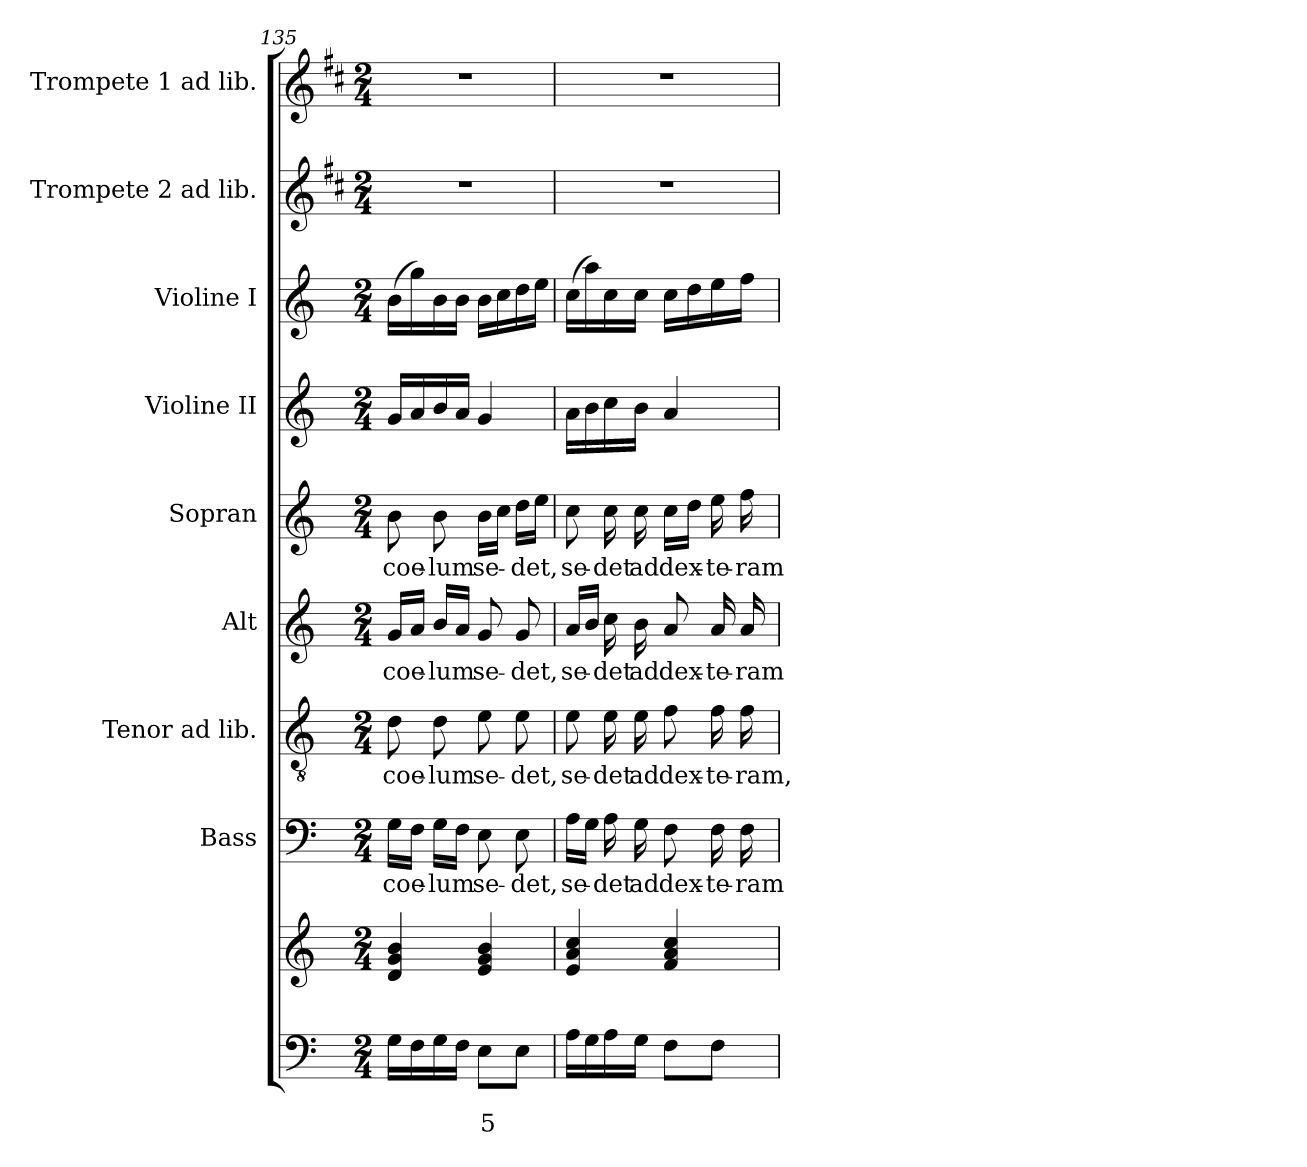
**kern	**text	**text	**kern	**kern	**text	**kern	**text	**kern	**text	**kern	**text	**kern	**kern	**kern	**kern
*part9	*part9	*part9	*part9	*part8	*part8	*part7	*part7	*part6	*part6	*part5	*part5	*part4	*part3	*part2	*part1
*staff10	*staff10	*staff10	*staff9	*staff8	*staff8	*staff7	*staff7	*staff6	*staff6	*staff5	*staff5	*staff4	*staff3	*staff2	*staff1
*	*	*	*	*I"Bass	*	*I"Tenor ad lib.	*	*I"Alt	*	*I"Sopran	*	*I"Violine II	*I"Violine I	*I"Trompete 2 ad lib.	*I"Trompete 1 ad lib.
*	*	*	*	*I'B.	*	*I'T.	*	*I'A.	*	*I'S.	*	*I'Vl. II	*I'Vl. I	*I'Trp. 2	*I'Trp. 1
*clefF4	*	*	*clefG2	*clefF4	*	*clefGv2	*	*clefG2	*	*clefG2	*	*clefG2	*clefG2	*clefG2	*clefG2
*	*	*	*	*	*	*	*	*	*	*	*	*	*	*ITrd1c2	*ITrd1c2
*k[]	*	*	*k[]	*k[]	*	*k[]	*	*k[]	*	*k[]	*	*k[]	*k[]	*k[]	*k[]
*C:	*	*	*C:	*C:	*	*C:	*	*C:	*	*C:	*	*C:	*C:	*C:	*C:
*M2/4	*	*	*M2/4	*M2/4	*	*M2/4	*	*M2/4	*	*M2/4	*	*M2/4	*M2/4	*M2/4	*M2/4
=135	=135	=135	=135	=135	=135	=135	=135	=135	=135	=135	=135	=135	=135	=135	=135
!	!	!	!	!	!LO:LY:b	!	!LO:LY:b	!	!LO:LY:b	!	!LO:LY:b	!	!	!	!
16G\LL	.	.	4d/ 4g/ 4b/	16G\LL	coe-	8d\	coe-	16g/LL	coe-	8b\	coe-	16g/LL	(>16b\LL	2r	2r
16F\	.	.	.	16F\JJ	.	.	.	16a/JJ	.	.	.	16a/	16gg\)	.	.
!	!	!	!	!	!LO:LY:b	!	!LO:LY:b	!	!LO:LY:b	!	!LO:LY:b	!	!	!	!
16G\	.	.	.	16G\LL	-lum	8d\	-lum	16b/LL	-lum	8b\	-lum	16b/	16b\	.	.
16F\JJ	.	.	.	16F\JJ	.	.	.	16a/JJ	.	.	.	16a/JJ	16b\JJ	.	.
!	!	!LO:LY:b	!	!	!LO:LY:b	!	!LO:LY:b	!	!LO:LY:b	!	!LO:LY:b	!	!	!	!
8E\L	.	5	4e/ 4g/ 4b/	8E\	se-	8e\	se-	8g/	se-	16b\LL	se-	4g/	16b\LL	.	.
.	.	.	.	.	.	.	.	.	.	16cc\JJ	.	.	16cc\	.	.
!	!	!	!	!	!LO:LY:b	!	!LO:LY:b	!	!LO:LY:b	!	!LO:LY:b	!	!	!	!
8E\J	.	.	.	8E\	-det,	8e\	-det,	8g/	-det,	16dd\LL	-det,	.	16dd\	.	.
.	.	.	.	.	.	.	.	.	.	16ee\JJ	.	.	16ee\JJ	.	.
!!LO:LB:g=z
=136	=136	=136	=136	=136	=136	=136	=136	=136	=136	=136	=136	=136	=136	=136	=136
!	!	!	!	!	!LO:LY:b	!	!LO:LY:b	!	!LO:LY:b	!	!LO:LY:b	!	!	!	!
16A\LL	.	.	4e/ 4a/ 4cc/	16A\LL	se-	8e\	se-	16a/LL	se-	8cc\	se-	16a\LL	(>16cc\LL	2r	2r
16G\	.	.	.	16G\JJ	.	.	.	16b/JJ	.	.	.	16b\	16aa\)	.	.
!	!	!	!	!	!LO:LY:b	!	!LO:LY:b	!	!LO:LY:b	!	!LO:LY:b	!	!	!	!
16A\	.	.	.	16A\	-det	16e\	-det	16cc\	-det	16cc\	-det	16cc\	16cc\	.	.
!	!	!	!	!	!LO:LY:b	!	!LO:LY:b	!	!LO:LY:b	!	!LO:LY:b	!	!	!	!
16G\JJ	.	.	.	16G\	ad	16e\	ad	16b\	ad	16cc\	ad	16b\JJ	16cc\JJ	.	.
!	!	!	!	!	!LO:LY:b	!	!LO:LY:b	!	!LO:LY:b	!	!LO:LY:b	!	!	!	!
8F\L	.	.	4f/ 4a/ 4cc/	8F\	dex-	8f\	dex-	8a/	dex-	16cc\LL	dex-	4a/	16cc\LL	.	.
.	.	.	.	.	.	.	.	.	.	16dd\JJ	.	.	16dd\	.	.
!	!	!	!	!	!LO:LY:b	!	!LO:LY:b	!	!LO:LY:b	!	!LO:LY:b	!	!	!	!
8F\J	.	.	.	16F\	-te-	16f\	-te-	16a/	-te-	16ee\	-te-	.	16ee\	.	.
!	!	!	!	!	!LO:LY:b	!	!LO:LY:b	!	!LO:LY:b	!	!LO:LY:b	!	!	!	!
.	.	.	.	16F\	-ram	16f\	-ram,	16a/	-ram	16ff\	-ram	.	16ff\JJ	.	.
=	=	=	=	=	=	=	=	=	=	=	=	=	=	=	=
*-	*-	*-	*-	*-	*-	*-	*-	*-	*-	*-	*-	*-	*-	*-	*-
